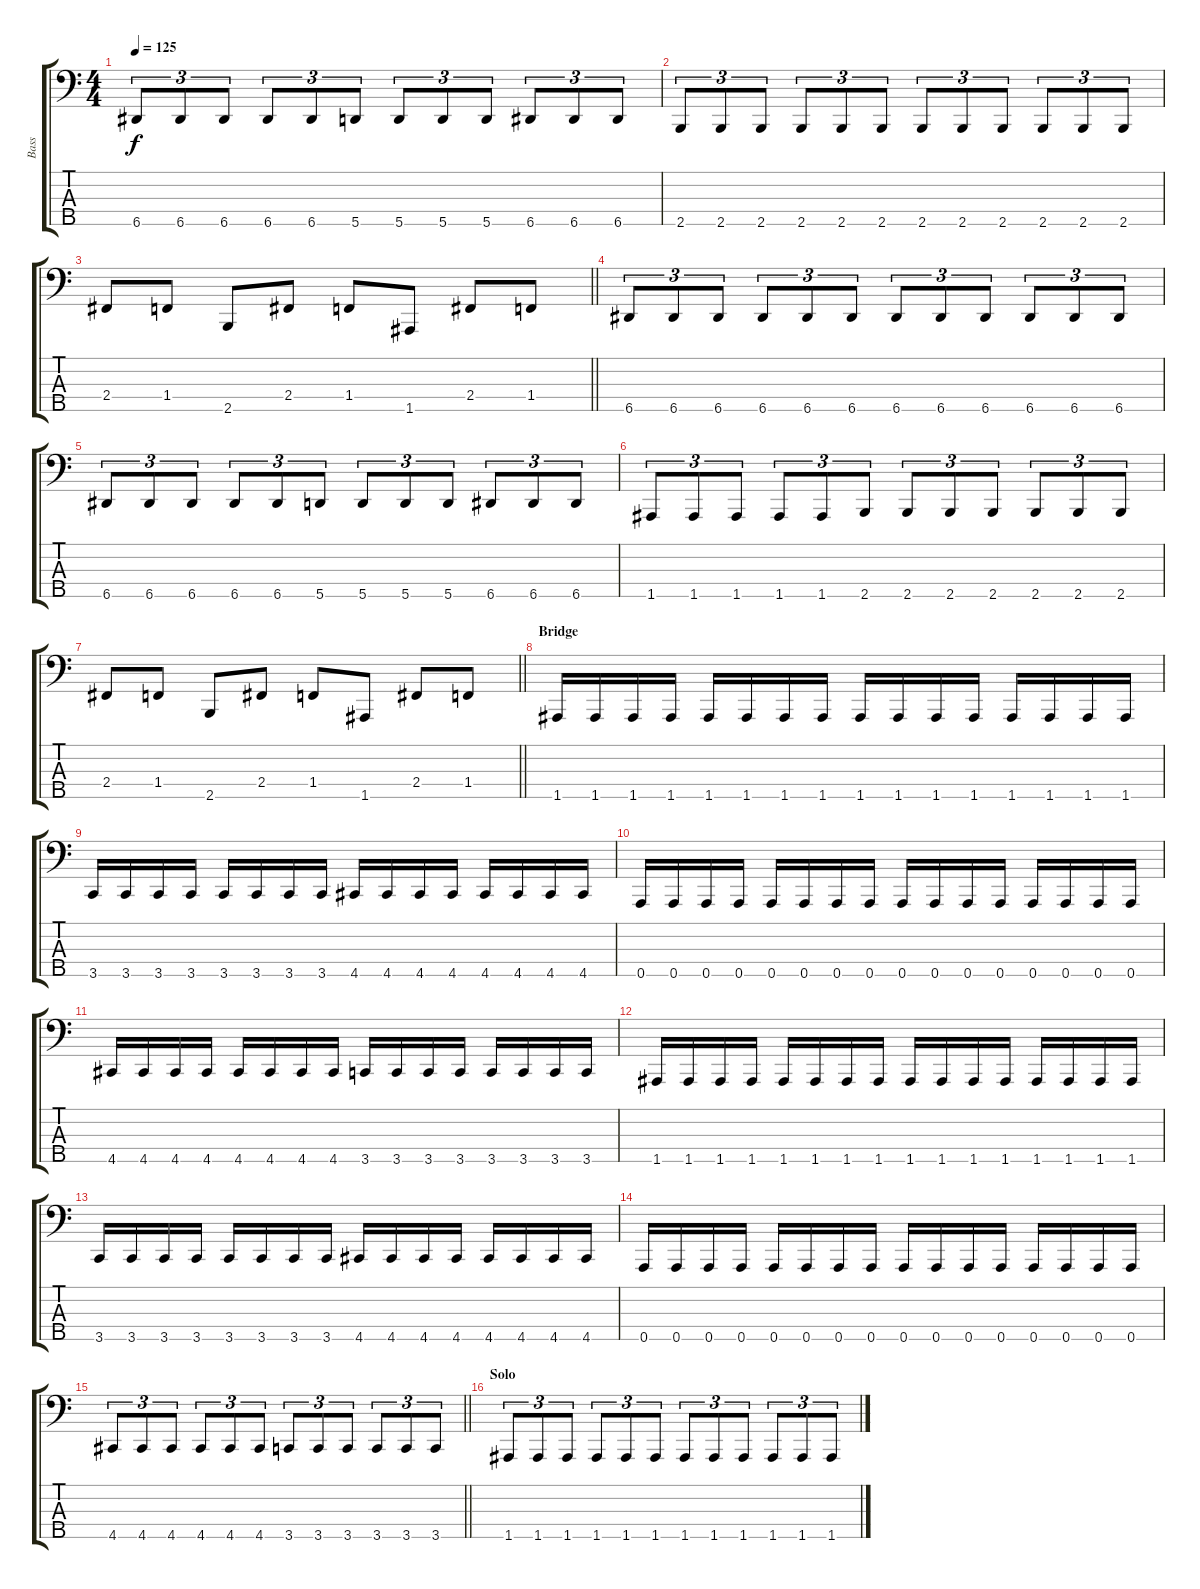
\track ("Bass" "Bass") {instrument electricbasspick}
\staff {score tabs}
\tuning (G2 D2 A1 E1 A0) {hide}
\ts (4 4)
\tempo 125
\clef f4
\ks c
6.5.8{tu (3 2) dy f} 6.5.8{tu (3 2)} 6.5.8{tu (3 2)} 6.5.8{tu (3 2)} 6.5.8{tu (3 2)} 5.5.8{tu (3 2)} 5.5.8{tu (3 2)} 5.5.8{tu (3 2)} 5.5.8{tu (3 2)} 6.5.8{tu (3 2)} 6.5.8{tu (3 2)} 6.5.8{tu (3 2)} |
2.5.8{tu (3 2)} 2.5.8{tu (3 2)} 2.5.8{tu (3 2)} 2.5.8{tu (3 2)} 2.5.8{tu (3 2)} 2.5.8{tu (3 2)} 2.5.8{tu (3 2)} 2.5.8{tu (3 2)} 2.5.8{tu (3 2)} 2.5.8{tu (3 2)} 2.5.8{tu (3 2)} 2.5.8{tu (3 2)} |
\barLineRight lightlight
2.4.8 1.4.8 2.5.8 2.4.8 1.4.8 1.5.8 2.4.8 1.4.8 |
6.5.8{tu (3 2)} 6.5.8{tu (3 2)} 6.5.8{tu (3 2)} 6.5.8{tu (3 2)} 6.5.8{tu (3 2)} 6.5.8{tu (3 2)} 6.5.8{tu (3 2)} 6.5.8{tu (3 2)} 6.5.8{tu (3 2)} 6.5.8{tu (3 2)} 6.5.8{tu (3 2)} 6.5.8{tu (3 2)} |
6.5.8{tu (3 2)} 6.5.8{tu (3 2)} 6.5.8{tu (3 2)} 6.5.8{tu (3 2)} 6.5.8{tu (3 2)} 5.5.8{tu (3 2)} 5.5.8{tu (3 2)} 5.5.8{tu (3 2)} 5.5.8{tu (3 2)} 6.5.8{tu (3 2)} 6.5.8{tu (3 2)} 6.5.8{tu (3 2)} |
1.5.8{tu (3 2)} 1.5.8{tu (3 2)} 1.5.8{tu (3 2)} 1.5.8{tu (3 2)} 1.5.8{tu (3 2)} 2.5.8{tu (3 2)} 2.5.8{tu (3 2)} 2.5.8{tu (3 2)} 2.5.8{tu (3 2)} 2.5.8{tu (3 2)} 2.5.8{tu (3 2)} 2.5.8{tu (3 2)} |
\barLineRight lightlight
2.4.8 1.4.8 2.5.8 2.4.8 1.4.8 1.5.8 2.4.8 1.4.8 |
\section ("" "Bridge")
1.5.16 1.5.16 1.5.16 1.5.16 1.5.16 1.5.16 1.5.16 1.5.16 1.5.16 1.5.16 1.5.16 1.5.16 1.5.16 1.5.16 1.5.16 1.5.16 |
3.5.16 3.5.16 3.5.16 3.5.16 3.5.16 3.5.16 3.5.16 3.5.16 4.5.16 4.5.16 4.5.16 4.5.16 4.5.16 4.5.16 4.5.16 4.5.16 |
0.5.16 0.5.16 0.5.16 0.5.16 0.5.16 0.5.16 0.5.16 0.5.16 0.5.16 0.5.16 0.5.16 0.5.16 0.5.16 0.5.16 0.5.16 0.5.16 |
4.5.16 4.5.16 4.5.16 4.5.16 4.5.16 4.5.16 4.5.16 4.5.16 3.5.16 3.5.16 3.5.16 3.5.16 3.5.16 3.5.16 3.5.16 3.5.16 |
1.5.16 1.5.16 1.5.16 1.5.16 1.5.16 1.5.16 1.5.16 1.5.16 1.5.16 1.5.16 1.5.16 1.5.16 1.5.16 1.5.16 1.5.16 1.5.16 |
3.5.16 3.5.16 3.5.16 3.5.16 3.5.16 3.5.16 3.5.16 3.5.16 4.5.16 4.5.16 4.5.16 4.5.16 4.5.16 4.5.16 4.5.16 4.5.16 |
0.5.16 0.5.16 0.5.16 0.5.16 0.5.16 0.5.16 0.5.16 0.5.16 0.5.16 0.5.16 0.5.16 0.5.16 0.5.16 0.5.16 0.5.16 0.5.16 |
\barLineRight lightlight
4.5.8{tu (3 2)} 4.5.8{tu (3 2)} 4.5.8{tu (3 2)} 4.5.8{tu (3 2)} 4.5.8{tu (3 2)} 4.5.8{tu (3 2)} 3.5.8{tu (3 2)} 3.5.8{tu (3 2)} 3.5.8{tu (3 2)} 3.5.8{tu (3 2)} 3.5.8{tu (3 2)} 3.5.8{tu (3 2)} |
\section ("" "Solo")
1.5.8{tu (3 2)} 1.5.8{tu (3 2)} 1.5.8{tu (3 2)} 1.5.8{tu (3 2)} 1.5.8{tu (3 2)} 1.5.8{tu (3 2)} 1.5.8{tu (3 2)} 1.5.8{tu (3 2)} 1.5.8{tu (3 2)} 1.5.8{tu (3 2)} 1.5.8{tu (3 2)} 1.5.8{tu (3 2)}
